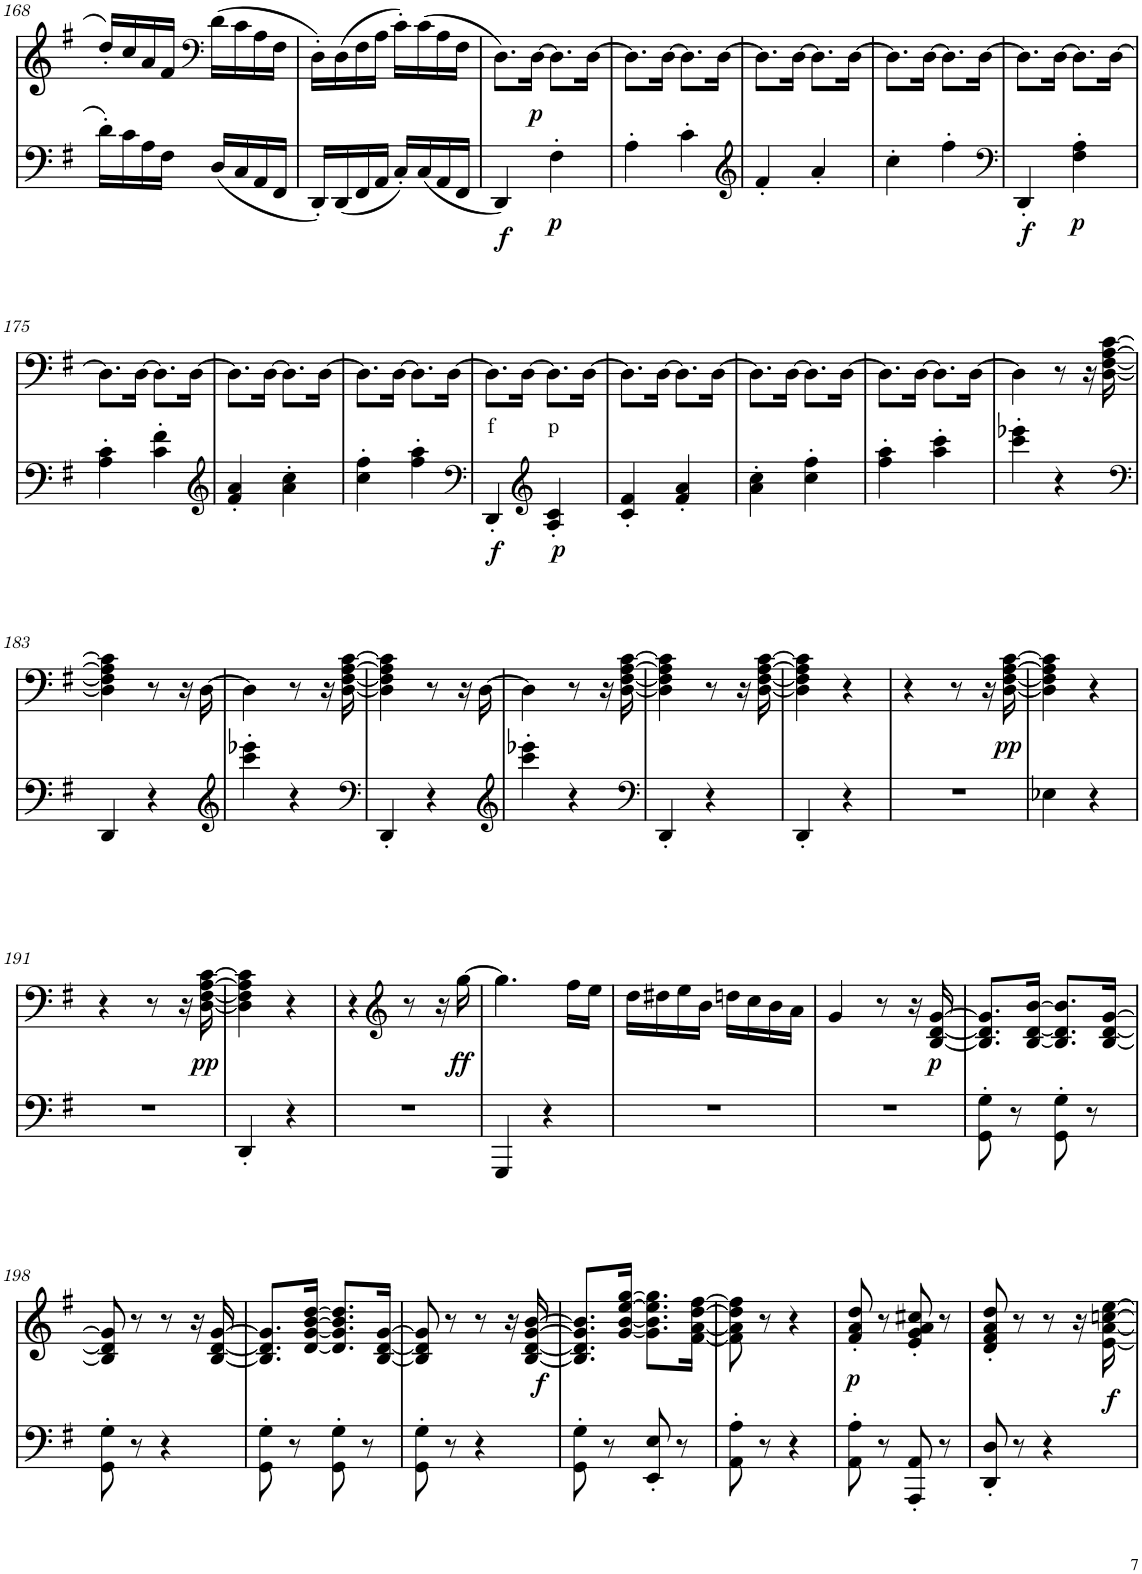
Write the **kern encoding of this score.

**kern	**dynam	**kern	**text	**dynam
*part2	*part2	*part1	*part1	*part1
*staff2	*staff2	*staff1	*staff1	*staff1
*I"piano	*	*I"piano	*	*
*I'Pno	*	*I'Pno	*	*
!!LO:PB:g=z
*clefF4	*	*clefG2	*	*
*k[f#]	*	*k[f#]	*	*
*G:	*	*G:	*	*
*M2/4	*	*M2/4	*	*
=168	=168	=168	=168	=168
16d'\LL	.	16dd'/LL	.	.
16c\	.	16cc/	.	.
16A\	.	16a/	.	.
16F#\JJ	.	16f#/JJ	.	.
*	*	*clefF4	*	*
(16D/LL	.	(16d\LL	.	.
16C/	.	16c\	.	.
16AA/	.	16A\	.	.
16FF#/JJ	.	16F#\JJ	.	.
=169	=169	=169	=169	=169
16DD'/LL)	.	16D'\LL)	.	.
(16DD/	.	(16D\	.	.
16FF#/	.	16F#\	.	.
16AA/JJ	.	16A\JJ	.	.
16C'/LL)	.	16c'\LL)	.	.
(16C/	.	(16c\	.	.
16AA/	.	16A\	.	.
16FF#/JJ	.	16F#\JJ	.	.
=170	=170	=170	=170	=170
!	!LO:DY:b	!	!LO:LY:b	!
4DD/)	f	8.D\L)	f	.
!	!	!	!	!LO:DY:b
.	.	[16D\Jk	.	p
!	!LO:DY:b	!	!LO:LY:b	!
4F#'\	p	8.D\L]	p	.
.	.	[16D\Jk	.	.
=171	=171	=171	=171	=171
4A'\	.	8.D\L]	.	.
.	.	[16D\Jk	.	.
4c'\	.	8.D\L]	.	.
.	.	[16D\Jk	.	.
=172	=172	=172	=172	=172
*clefG2	*	*	*	*
4f#'/	.	8.D\L]	.	.
.	.	[16D\Jk	.	.
4a'/	.	8.D\L]	.	.
.	.	[16D\Jk	.	.
=173	=173	=173	=173	=173
4cc'\	.	8.D\L]	.	.
.	.	[16D\Jk	.	.
4ff#'\	.	8.D\L]	.	.
.	.	[16D\Jk	.	.
=174	=174	=174	=174	=174
*clefF4	*	*	*	*
!	!LO:DY:b	!	!LO:LY:b	!
4DD'/	f	8.D\L]	f	.
.	.	[16D\Jk	.	.
!	!LO:DY:b	!	!LO:LY:b	!
4F#\' 4A\'	p	8.D\L]	p	.
.	.	[16D\Jk	.	.
!!LO:LB:g=z
=175	=175	=175	=175	=175
4A\' 4c\'	.	8.D\L]	.	.
.	.	[16D\Jk	.	.
4c\' 4f#\'	.	8.D\L]	.	.
.	.	[16D\Jk	.	.
=176	=176	=176	=176	=176
*clefG2	*	*	*	*
4f#/' 4a/'	.	8.D\L]	.	.
.	.	[16D\Jk	.	.
4a\' 4cc\'	.	8.D\L]	.	.
.	.	[16D\Jk	.	.
=177	=177	=177	=177	=177
4cc\' 4ff#\'	.	8.D\L]	.	.
.	.	[16D\Jk	.	.
4ff#\' 4aa\'	.	8.D\L]	.	.
.	.	[16D\Jk	.	.
=178	=178	=178	=178	=178
*clefF4	*	*	*	*
!	!LO:DY:b	!	!LO:LY:b	!
4DD'/	f	8.D\L]	f	.
.	.	[16D\Jk	.	.
*clefG2	*	*	*	*
!	!LO:DY:b	!	!LO:LY:b	!
4A/' 4c/'	p	8.D\L]	p	.
.	.	[16D\Jk	.	.
=179	=179	=179	=179	=179
4c/' 4f#/'	.	8.D\L]	.	.
.	.	[16D\Jk	.	.
4f#/' 4a/'	.	8.D\L]	.	.
.	.	[16D\Jk	.	.
=180	=180	=180	=180	=180
4a\' 4cc\'	.	8.D\L]	.	.
.	.	[16D\Jk	.	.
4cc\' 4ff#\'	.	8.D\L]	.	.
.	.	[16D\Jk	.	.
=181	=181	=181	=181	=181
4ff#\' 4aa\'	.	8.D\L]	.	.
.	.	[16D\Jk	.	.
4aa\' 4ccc\'	.	8.D\L]	.	.
.	.	[16D\Jk	.	.
=182	=182	=182	=182	=182
4ccc\' 4eee-X\'	.	4D\]	.	.
4r	.	8r	.	.
.	.	16r	.	.
.	.	[16D\ [16F#\ [16A\ [16c\	.	.
!!LO:LB:g=z
=183	=183	=183	=183	=183
*clefF4	*	*	*	*
4DD/	.	4D\] 4F#\] 4A\] 4c\]	.	.
4r	.	8r	.	.
.	.	16r	.	.
.	.	[16D\	.	.
=184	=184	=184	=184	=184
*clefG2	*	*	*	*
4ccc\' 4eee-X\'	.	4D\]	.	.
4r	.	8r	.	.
.	.	16r	.	.
.	.	[16D\ [16F#\ [16A\ [16c\	.	.
=185	=185	=185	=185	=185
*clefF4	*	*	*	*
4DD'/	.	4D\] 4F#\] 4A\] 4c\]	.	.
4r	.	8r	.	.
.	.	16r	.	.
.	.	[16D\	.	.
=186	=186	=186	=186	=186
*clefG2	*	*	*	*
4ccc\' 4eee-X\'	.	4D\]	.	.
4r	.	8r	.	.
.	.	16r	.	.
.	.	[16D\ [16F#\ [16A\ [16c\	.	.
=187	=187	=187	=187	=187
*clefF4	*	*	*	*
4DD'/	.	4D\] 4F#\] 4A\] 4c\]	.	.
4r	.	8r	.	.
.	.	16r	.	.
.	.	[16D\ [16F#\ [16A\ [16c\	.	.
=188	=188	=188	=188	=188
4DD'/	.	4D\] 4F#\] 4A\] 4c\]	.	.
4r	.	4r	.	.
=189	=189	=189	=189	=189
2r	.	4r	.	.
.	.	8r	.	.
.	.	16r	.	.
!	!	!	!LO:LY:b	!LO:DY:b
.	.	[16D\ [16F#\ [16A\ [16c\	pp	pp
=190	=190	=190	=190	=190
!	!	!	!LO:LY:b	!
4E-X\	.	4D\] 4F#\] 4A\] 4c\]	pp	.
4r	.	4r	.	.
!!LO:LB:g=z
=191	=191	=191	=191	=191
2r	.	4r	.	.
.	.	8r	.	.
.	.	16r	.	.
!	!	!	!LO:LY:b	!LO:DY:b
.	.	[16D\ [16F#\ [16A\ [16c\	pp	pp
=192	=192	=192	=192	=192
!	!	!	!LO:LY:b	!
4DD'/	.	4D\] 4F#\] 4A\] 4c\]	pp	.
4r	.	4r	.	.
=193	=193	=193	=193	=193
2r	.	4r	.	.
*	*	*clefG2	*	*
.	.	8r	.	.
.	.	16r	.	.
!	!	!	!LO:LY:b	!LO:DY:b
.	.	[16gg\	ff	ff
=194	=194	=194	=194	=194
4GGG/	.	4.gg\]	.	.
4r	.	.	.	.
.	.	16ff#\LL	.	.
.	.	16ee\JJ	.	.
=195	=195	=195	=195	=195
2r	.	16dd\LL	.	.
.	.	16dd#X\	.	.
.	.	16ee\	.	.
.	.	16b\JJ	.	.
.	.	16ddn\LL	.	.
.	.	16cc\	.	.
.	.	16b\	.	.
.	.	16a\JJ	.	.
=196	=196	=196	=196	=196
2r	.	4g/	.	.
.	.	8r	.	.
.	.	16r	.	.
!	!	!	!LO:LY:b	!LO:DY:b
.	.	[16B/ [16d/ [16g/	p	p
=197	=197	=197	=197	=197
8GG\' 8G\'	.	8.B/] 8.d/] 8.g/]L	.	.
8r	.	.	.	.
.	.	[16B/ [16d/ [16b/Jk	.	.
8GG\' 8G\'	.	8.B/] 8.d/] 8.b/]L	.	.
8r	.	.	.	.
.	.	[16B/ [16d/ [16g/Jk	.	.
!!LO:LB:g=z
=198	=198	=198	=198	=198
8GG\' 8G\'	.	8B/] 8d/] 8g/]	.	.
8r	.	8r	.	.
4r	.	8r	.	.
.	.	16r	.	.
.	.	[16B/ [16d/ [16g/	.	.
=199	=199	=199	=199	=199
8GG\' 8G\'	.	8.B/] 8.d/] 8.g/]L	.	.
8r	.	.	.	.
.	.	[16d/ [16g/ [16b/ [16dd/Jk	.	.
8GG\' 8G\'	.	8.d/] 8.g/] 8.b/] 8.dd/]L	.	.
8r	.	.	.	.
.	.	[16B/ [16d/ [16g/Jk	.	.
=200	=200	=200	=200	=200
8GG\' 8G\'	.	8B/] 8d/] 8g/]	.	.
8r	.	8r	.	.
!	!LO:DY:a	!	!	!
4r	f	8r	.	.
.	.	16r	.	.
!	!	!	!LO:LY:b	!
.	.	[16B/ [16d/ [16g/ [16b/	f	.
=201	=201	=201	=201	=201
8GG\' 8G\'	.	8.B/] 8.d/] 8.g/] 8.b/]L	.	.
8r	.	.	.	.
.	.	[16g/ [16b/ [16ee/ [16gg/Jk	.	.
8EE/' 8E/'	.	8.g\] 8.b\] 8.ee\] 8.gg\]L	.	.
8r	.	.	.	.
.	.	[16f#\ [16a\ [16dd\ [16ff#\Jk	.	.
=202	=202	=202	=202	=202
8AA\' 8A\'	.	8f#\] 8a\] 8dd\] 8ff#\]	.	.
8r	.	8r	.	.
4r	.	4r	.	.
=203	=203	=203	=203	=203
!	!	!	!LO:LY:b	!LO:DY:b
8AA\' 8A\'	.	8f#/' 8a/' 8dd/'	p	p
8r	.	8r	.	.
8AAA/' 8AA/'	.	8e/' 8g/' 8a/' 8cc#X/'	.	.
8r	.	8r	.	.
=204	=204	=204	=204	=204
8DD/' 8D/'	.	8d/' 8f#/' 8a/' 8dd/'	.	.
8r	.	8r	.	.
!	!LO:DY:a	!	!	!
4r	f	8r	.	.
.	.	16r	.	.
!	!	!	!LO:LY:b	!
.	.	[16e\ [16a\ [16ccn\ [16ee\	f	.
=	=	=	=	=
*-	*-	*-	*-	*-
